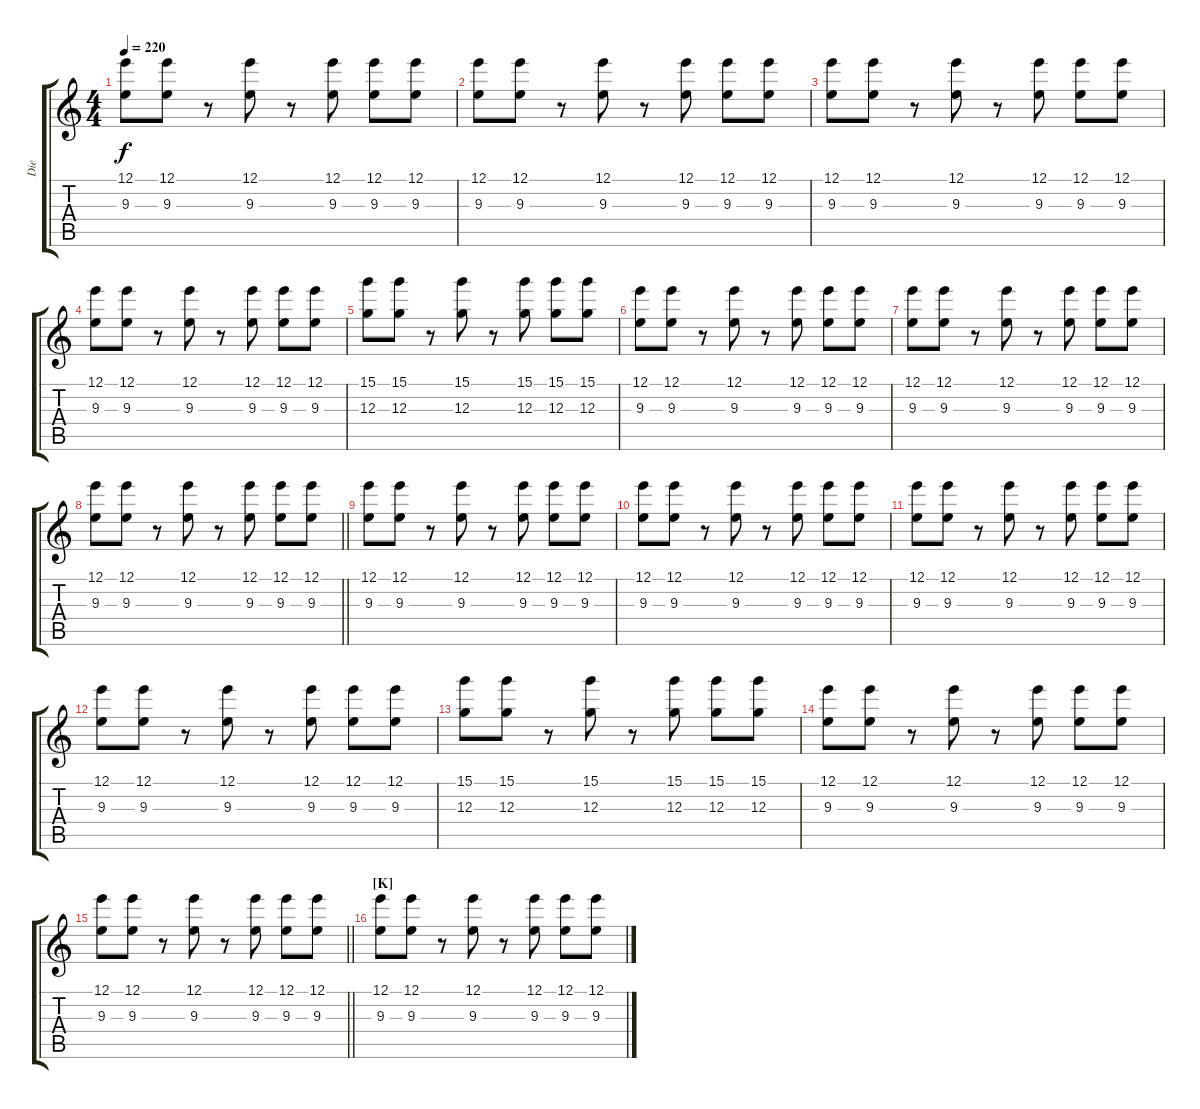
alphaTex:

\track ("Die" "Die") {instrument overdrivenguitar}
\staff {score tabs}
\tuning (E4 B3 G3 D3 A2 E2) {hide}
\ts (4 4)
\tempo 220
\clef g2
\ks c
(12.1 9.3).8{dy f} (12.1 9.3).8 r.8 (12.1 9.3).8 r.8 (12.1 9.3).8 (12.1 9.3).8 (12.1 9.3).8 |
(12.1 9.3).8 (12.1 9.3).8 r.8 (12.1 9.3).8 r.8 (12.1 9.3).8 (12.1 9.3).8 (12.1 9.3).8 |
(12.1 9.3).8 (12.1 9.3).8 r.8 (12.1 9.3).8 r.8 (12.1 9.3).8 (12.1 9.3).8 (12.1 9.3).8 |
(12.1 9.3).8 (12.1 9.3).8 r.8 (12.1 9.3).8 r.8 (12.1 9.3).8 (12.1 9.3).8 (12.1 9.3).8 |
(15.1 12.3).8 (15.1 12.3).8 r.8 (15.1 12.3).8 r.8 (15.1 12.3).8 (15.1 12.3).8 (15.1 12.3).8 |
(12.1 9.3).8 (12.1 9.3).8 r.8 (12.1 9.3).8 r.8 (12.1 9.3).8 (12.1 9.3).8 (12.1 9.3).8 |
(12.1 9.3).8 (12.1 9.3).8 r.8 (12.1 9.3).8 r.8 (12.1 9.3).8 (12.1 9.3).8 (12.1 9.3).8 |
\barLineRight lightlight
(12.1 9.3).8 (12.1 9.3).8 r.8 (12.1 9.3).8 r.8 (12.1 9.3).8 (12.1 9.3).8 (12.1 9.3).8 |
(12.1 9.3).8 (12.1 9.3).8 r.8 (12.1 9.3).8 r.8 (12.1 9.3).8 (12.1 9.3).8 (12.1 9.3).8 |
(12.1 9.3).8 (12.1 9.3).8 r.8 (12.1 9.3).8 r.8 (12.1 9.3).8 (12.1 9.3).8 (12.1 9.3).8 |
(12.1 9.3).8 (12.1 9.3).8 r.8 (12.1 9.3).8 r.8 (12.1 9.3).8 (12.1 9.3).8 (12.1 9.3).8 |
(12.1 9.3).8 (12.1 9.3).8 r.8 (12.1 9.3).8 r.8 (12.1 9.3).8 (12.1 9.3).8 (12.1 9.3).8 |
(15.1 12.3).8 (15.1 12.3).8 r.8 (15.1 12.3).8 r.8 (15.1 12.3).8 (15.1 12.3).8 (15.1 12.3).8 |
(12.1 9.3).8 (12.1 9.3).8 r.8 (12.1 9.3).8 r.8 (12.1 9.3).8 (12.1 9.3).8 (12.1 9.3).8 |
\barLineRight lightlight
(12.1 9.3).8 (12.1 9.3).8 r.8 (12.1 9.3).8 r.8 (12.1 9.3).8 (12.1 9.3).8 (12.1 9.3).8 |
\section ("" "[K]")
(12.1 9.3).8 (12.1 9.3).8 r.8 (12.1 9.3).8 r.8 (12.1 9.3).8 (12.1 9.3).8 (12.1 9.3).8
